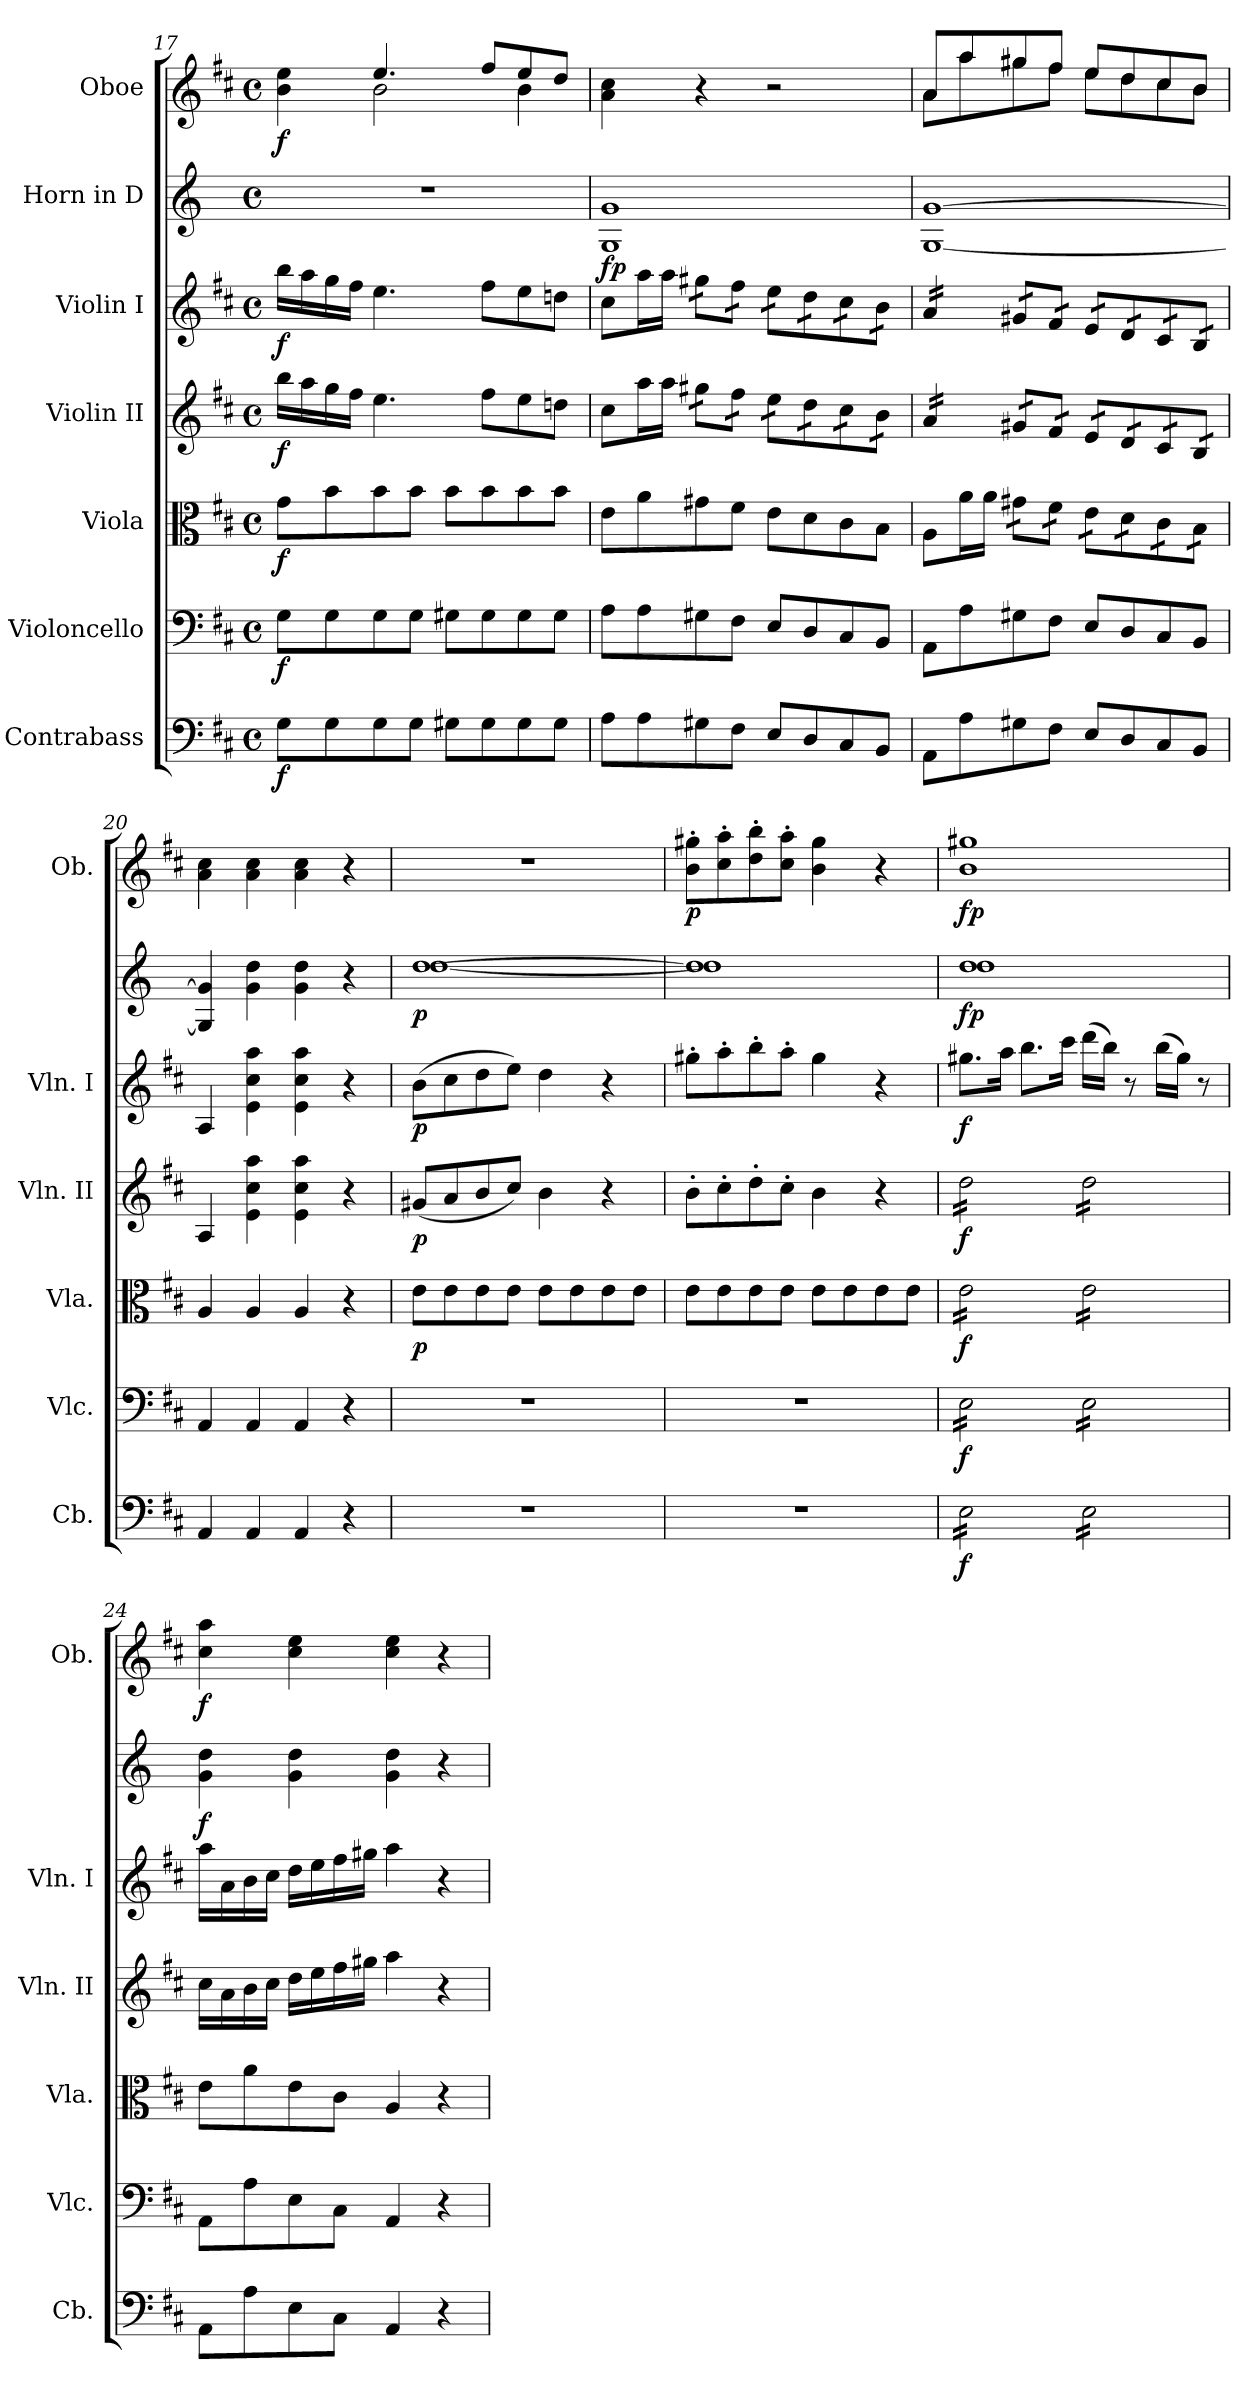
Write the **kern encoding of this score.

**kern	**dynam	**kern	**dynam	**kern	**dynam	**kern	**dynam	**kern	**dynam	**kern	**dynam	**kern	**dynam
*part7	*part7	*part6	*part6	*part5	*part5	*part4	*part4	*part3	*part3	*part2	*part2	*part1	*part1
*staff7	*staff7	*staff6	*staff6	*staff5	*staff5	*staff4	*staff4	*staff3	*staff3	*staff2	*staff2	*staff1	*staff1
*I"Contrabass	*	*I"Violoncello	*	*I"Viola	*	*I"Violin II	*	*I"Violin I	*	*I"Horn in D	*	*I"Oboe	*
*I'Cb.	*	*I'Vlc.	*	*I'Vla.	*	*I'Vln. II	*	*I'Vln. I	*	*	*	*I'Ob.	*
*clefF4	*	*clefF4	*	*clefC3	*	*clefG2	*	*clefG2	*	*clefG2	*	*clefG2	*
*ITrd7c12	*	*	*	*	*	*	*	*	*	*ITrd6c10	*	*	*
*k[f#c#]	*	*k[f#c#]	*	*k[f#c#]	*	*k[f#c#]	*	*k[f#c#]	*	*k[f#c#]	*	*k[f#c#]	*
*M4/4	*	*M4/4	*	*M4/4	*	*M4/4	*	*M4/4	*	*M4/4	*	*M4/4	*
*met(c)	*	*met(c)	*	*met(c)	*	*met(c)	*	*met(c)	*	*met(c)	*	*met(c)	*
=17	=17	=17	=17	=17	=17	=17	=17	=17	=17	=17	=17	=17	=17
*	*	*	*	*	*	*	*	*	*	*	*	*^	*
!	!LO:DY:b	!	!LO:DY:b	!	!LO:DY:b	!	!LO:DY:b	!	!LO:DY:b	!	!	!	!	!LO:DY:b
8GG\L	f	8G\L	f	8g\L	f	16bb\LL	f	16bb\LL	f	1r	.	4b\ 4ee\	4ryy	f
.	.	.	.	.	.	16aa\	.	16aa\	.	.	.	.	.	.
8GG\	.	8G\	.	8b\	.	16gg\	.	16gg\	.	.	.	.	.	.
.	.	.	.	.	.	16ff#\JJ	.	16ff#\JJ	.	.	.	.	.	.
8GG\	.	8G\	.	8b\	.	4.ee\	.	4.ee\	.	.	.	4.ee/	2b\	.
8GG\J	.	8G\J	.	8b\J	.	.	.	.	.	.	.	.	.	.
8GG#X\L	.	8G#X\L	.	8b\L	.	.	.	.	.	.	.	.	.	.
8GG#\	.	8G#\	.	8b\	.	8ff#\L	.	8ff#\L	.	.	.	8ff#/L	.	.
8GG#\	.	8G#\	.	8b\	.	8ee\	.	8ee\	.	.	.	8ee/	4b\	.
8GG#\J	.	8G#\J	.	8b\J	.	8ddn\J	.	8ddn\J	.	.	.	8dd/J	.	.
*	*	*	*	*	*	*	*	*	*	*	*	*v	*v	*
!!LO:PB:g=z
=18	=18	=18	=18	=18	=18	=18	=18	=18	=18	=18	=18	=18	=18
!	!	!	!	!	!	!	!	!	!	!	!LO:DY:b	!	!
8AA\L	.	8A\L	.	8e\L	.	8cc#\L	.	8cc#\L	.	1AA 1A	fp	4a\ 4cc#\	.
8AA\	.	8A\	.	8a\	.	16aa\L	.	16aa\L	.	.	.	.	.
.	.	.	.	.	.	16aa\JJ	.	16aa\JJ	.	.	.	.	.
*	*	*	*	*	*	*tremolo	*	*	*	*	*	*	*
*	*	*	*	*	*	*	*	*tremolo	*	*	*	*	*
8GG#X\	.	8G#X\	.	8g#X\	.	16gg#X\LL	.	16gg#X\LL	.	.	.	4r	.
.	.	.	.	.	.	16gg#X\	.	16gg#X\	.	.	.	.	.
8FF#\J	.	8F#\J	.	8f#\J	.	16ff#\	.	16ff#\	.	.	.	.	.
.	.	.	.	.	.	16ff#\JJ	.	16ff#\JJ	.	.	.	.	.
8EE/L	.	8E/L	.	8e\L	.	16ee\LL	.	16ee\LL	.	.	.	2r	.
.	.	.	.	.	.	16ee\	.	16ee\	.	.	.	.	.
8DD/	.	8D/	.	8d\	.	16dd\	.	16dd\	.	.	.	.	.
.	.	.	.	.	.	16dd\	.	16dd\	.	.	.	.	.
8CC#/	.	8C#/	.	8c#\	.	16cc#\	.	16cc#\	.	.	.	.	.
.	.	.	.	.	.	16cc#\	.	16cc#\	.	.	.	.	.
8BBB/J	.	8BB/J	.	8B\J	.	16b\	.	16b\	.	.	.	.	.
.	.	.	.	.	.	16b\JJ	.	16b\JJ	.	.	.	.	.
=19	=19	=19	=19	=19	=19	=19	=19	=19	=19	=19	=19	=19	=19
*	*	*	*	*	*	*	*	*	*	*	*	*^	*
8AAA\L	.	8AA\L	.	8A\L	.	16a/LL	.	16a/LL	.	[1AA [1A	.	8a/L	8a\L	.
.	.	.	.	.	.	16a/	.	16a/	.	.	.	.	.	.
8AA\	.	8A\	.	16a\L	.	16a/	.	16a/	.	.	.	8aa/	8aa\	.
.	.	.	.	16a\JJ	.	16a/JJ	.	16a/JJ	.	.	.	.	.	.
*	*	*	*	*tremolo	*	*	*	*	*	*	*	*	*	*
8GG#X\	.	8G#X\	.	16g#X\LL	.	16g#X/LL	.	16g#X/LL	.	.	.	8gg#X/	8gg#\	.
.	.	.	.	16g#X\	.	16g#X/	.	16g#X/	.	.	.	.	.	.
8FF#\J	.	8F#\J	.	16f#\	.	16f#/	.	16f#/	.	.	.	8ff#/J	8ff#\J	.
.	.	.	.	16f#\JJ	.	16f#/JJ	.	16f#/JJ	.	.	.	.	.	.
8EE/L	.	8E/L	.	16e\LL	.	16e/LL	.	16e/LL	.	.	.	8ee/L	8ee\L	.
.	.	.	.	16e\	.	16e/	.	16e/	.	.	.	.	.	.
8DD/	.	8D/	.	16d\	.	16d/	.	16d/	.	.	.	8dd/	8dd\	.
.	.	.	.	16d\	.	16d/	.	16d/	.	.	.	.	.	.
8CC#/	.	8C#/	.	16c#\	.	16c#/	.	16c#/	.	.	.	8cc#/	8cc#\	.
.	.	.	.	16c#\	.	16c#/	.	16c#/	.	.	.	.	.	.
8BBB/J	.	8BB/J	.	16B\	.	16B/	.	16B/	.	.	.	8b/J	8b\J	.
.	.	.	.	16B\JJ	.	16B/JJ	.	16B/JJ	.	.	.	.	.	.
*	*	*	*	*	*	*	*	*Xtremolo	*	*	*	*	*	*
*	*	*	*	*	*	*Xtremolo	*	*	*	*	*	*	*	*
*	*	*	*	*Xtremolo	*	*	*	*	*	*	*	*	*	*
*	*	*	*	*	*	*	*	*	*	*	*	*v	*v	*
=20	=20	=20	=20	=20	=20	=20	=20	=20	=20	=20	=20	=20	=20
4AAA/	.	4AA/	.	4A/	.	4A/	.	4A/	.	4AA/] 4A/]	.	4a\ 4cc#\	.
4AAA/	.	4AA/	.	4A/	.	4e\ 4cc#\ 4aa\	.	4e\ 4cc#\ 4aa\	.	4A\ 4e\	.	4a\ 4cc#\	.
4AAA/	.	4AA/	.	4A/	.	4e\ 4cc#\ 4aa\	.	4e\ 4cc#\ 4aa\	.	4A\ 4e\	.	4a\ 4cc#\	.
4r	.	4r	.	4r	.	4r	.	4r	.	4r	.	4r	.
=21	=21	=21	=21	=21	=21	=21	=21	=21	=21	=21	=21	=21	=21
*	*	*	*	*	*	*	*	*	*	*^	*	*	*
!	!	!	!	!	!LO:DY:b	!	!LO:DY:b	!	!LO:DY:b	!	!	!LO:DY:b	!	!
1r	.	1r	.	8e\L	p	(<8g#X/L	p	(>8b\L	p	[1e	[1e	p	1r	.
.	.	.	.	8e\	.	8a/	.	8cc#\	.	.	.	.	.	.
.	.	.	.	8e\	.	8b/	.	8dd\	.	.	.	.	.	.
.	.	.	.	8e\J	.	8cc#/J)	.	8ee\J)	.	.	.	.	.	.
.	.	.	.	8e\L	.	4b\	.	4dd\	.	.	.	.	.	.
.	.	.	.	8e\	.	.	.	.	.	.	.	.	.	.
.	.	.	.	8e\	.	4r	.	4r	.	.	.	.	.	.
.	.	.	.	8e\J	.	.	.	.	.	.	.	.	.	.
=22	=22	=22	=22	=22	=22	=22	=22	=22	=22	=22	=22	=22	=22	=22
!	!	!	!	!	!	!	!	!	!	!	!	!	!	!LO:DY:b
1r	.	1r	.	8e\L	.	8b'\L	.	8gg#X'\L	.	1e]	1e]	.	8b\' 8gg#X\'L	p
.	.	.	.	8e\	.	8cc#'\	.	8aa'\	.	.	.	.	8cc#\' 8aa\'	.
.	.	.	.	8e\	.	8dd'\	.	8bb'\	.	.	.	.	8dd\' 8bb\'	.
.	.	.	.	8e\J	.	8cc#'\J	.	8aa'\J	.	.	.	.	8cc#\' 8aa\'J	.
.	.	.	.	8e\L	.	4b\	.	4gg#\	.	.	.	.	4b\ 4gg#\	.
.	.	.	.	8e\	.	.	.	.	.	.	.	.	.	.
.	.	.	.	8e\	.	4r	.	4r	.	.	.	.	4r	.
.	.	.	.	8e\J	.	.	.	.	.	.	.	.	.	.
=23	=23	=23	=23	=23	=23	=23	=23	=23	=23	=23	=23	=23	=23	=23
!	!LO:DY:b	!	!LO:DY:b	!	!LO:DY:b	!	!LO:DY:b	!	!LO:DY:b	!	!	!LO:DY:b	!	!LO:DY:b
*tremolo	*	*	*	*	*	*	*	*	*	*	*	*	*	*
*	*	*tremolo	*	*	*	*	*	*	*	*	*	*	*	*
*	*	*	*	*tremolo	*	*	*	*	*	*	*	*	*	*
*	*	*	*	*	*	*tremolo	*	*	*	*	*	*	*	*
16EE\LL	f	16E\LL	f	16e\LL	f	16dd\LL	f	8.gg#X\L	f	1e	1e	fp	1b 1gg#X	fp
16EE\	.	16E\	.	16e\	.	16dd\	.	.	.	.	.	.	.	.
16EE\	.	16E\	.	16e\	.	16dd\	.	.	.	.	.	.	.	.
16EE\	.	16E\	.	16e\	.	16dd\	.	16aa\Jk	.	.	.	.	.	.
16EE\	.	16E\	.	16e\	.	16dd\	.	8.bb\L	.	.	.	.	.	.
16EE\	.	16E\	.	16e\	.	16dd\	.	.	.	.	.	.	.	.
16EE\	.	16E\	.	16e\	.	16dd\	.	.	.	.	.	.	.	.
16EE\JJ	.	16E\JJ	.	16e\JJ	.	16dd\JJ	.	16ccc#\Jk	.	.	.	.	.	.
16EE\LL	.	16E\LL	.	16e\LL	.	16dd\LL	.	(>16ddd\LL	.	.	.	.	.	.
16EE\	.	16E\	.	16e\	.	16dd\	.	16bb\JJ)	.	.	.	.	.	.
16EE\	.	16E\	.	16e\	.	16dd\	.	8r	.	.	.	.	.	.
16EE\	.	16E\	.	16e\	.	16dd\	.	.	.	.	.	.	.	.
16EE\	.	16E\	.	16e\	.	16dd\	.	(>16bb\LL	.	.	.	.	.	.
16EE\	.	16E\	.	16e\	.	16dd\	.	16gg#\JJ)	.	.	.	.	.	.
16EE\	.	16E\	.	16e\	.	16dd\	.	8r	.	.	.	.	.	.
16EE\JJ	.	16E\JJ	.	16e\JJ	.	16dd\JJ	.	.	.	.	.	.	.	.
*	*	*	*	*	*	*Xtremolo	*	*	*	*	*	*	*	*
*	*	*	*	*Xtremolo	*	*	*	*	*	*	*	*	*	*
*	*	*Xtremolo	*	*	*	*	*	*	*	*	*	*	*	*
*Xtremolo	*	*	*	*	*	*	*	*	*	*	*	*	*	*
*	*	*	*	*	*	*	*	*	*	*v	*v	*	*	*
=24	=24	=24	=24	=24	=24	=24	=24	=24	=24	=24	=24	=24	=24
!	!	!	!	!	!	!	!	!	!	!	!LO:DY:b	!	!LO:DY:b
8AAA\L	.	8AA\L	.	8e\L	.	16cc#\LL	.	16aa\LL	.	4A\ 4e\	f	4cc#\ 4aa\	f
.	.	.	.	.	.	16a\	.	16a\	.	.	.	.	.
8AA\	.	8A\	.	8a\	.	16b\	.	16b\	.	.	.	.	.
.	.	.	.	.	.	16cc#\JJ	.	16cc#\JJ	.	.	.	.	.
8EE\	.	8E\	.	8e\	.	16dd\LL	.	16dd\LL	.	4A\ 4e\	.	4cc#\ 4ee\	.
.	.	.	.	.	.	16ee\	.	16ee\	.	.	.	.	.
8CC#\J	.	8C#\J	.	8c#\J	.	16ff#\	.	16ff#\	.	.	.	.	.
.	.	.	.	.	.	16gg#X\JJ	.	16gg#X\JJ	.	.	.	.	.
4AAA/	.	4AA/	.	4A/	.	4aa\	.	4aa\	.	4A\ 4e\	.	4cc#\ 4ee\	.
4r	.	4r	.	4r	.	4r	.	4r	.	4r	.	4r	.
=	=	=	=	=	=	=	=	=	=	=	=	=	=
*-	*-	*-	*-	*-	*-	*-	*-	*-	*-	*-	*-	*-	*-
